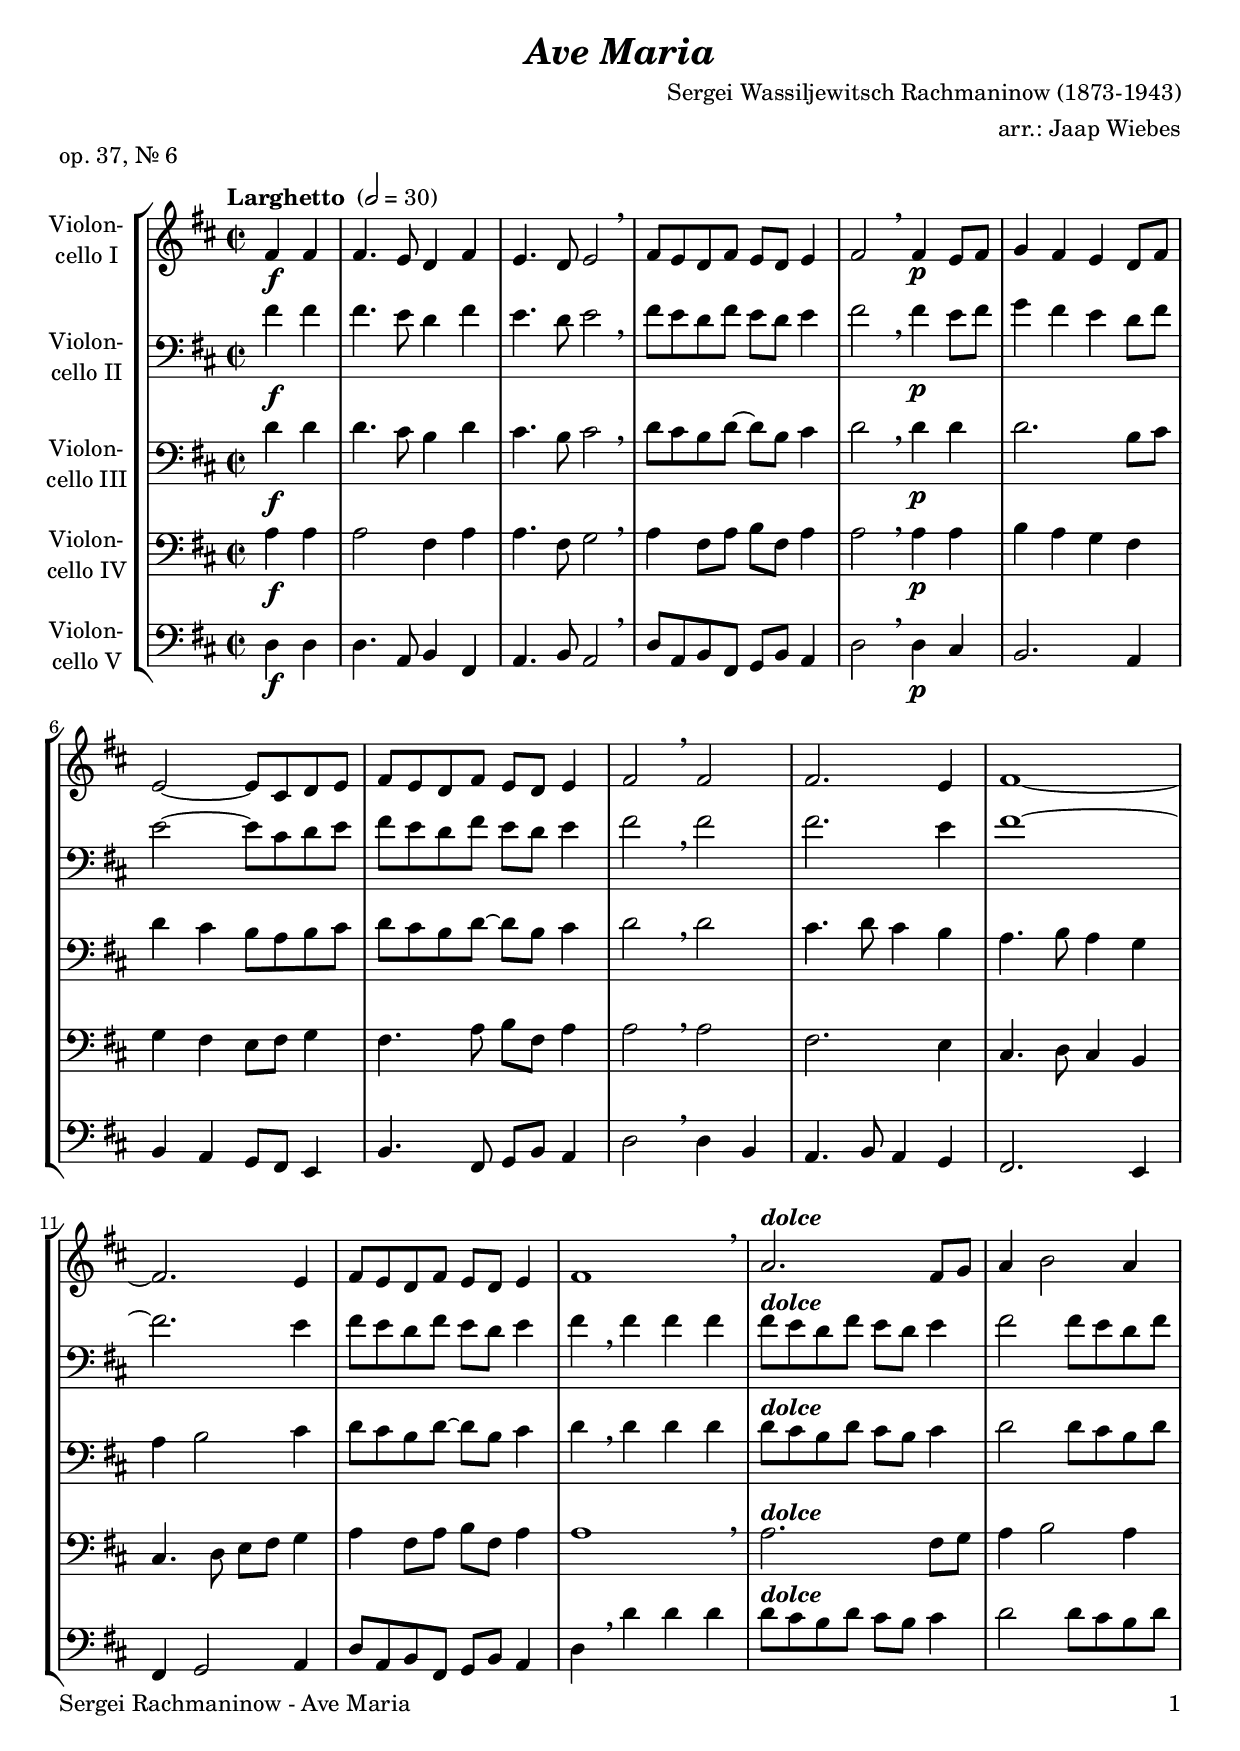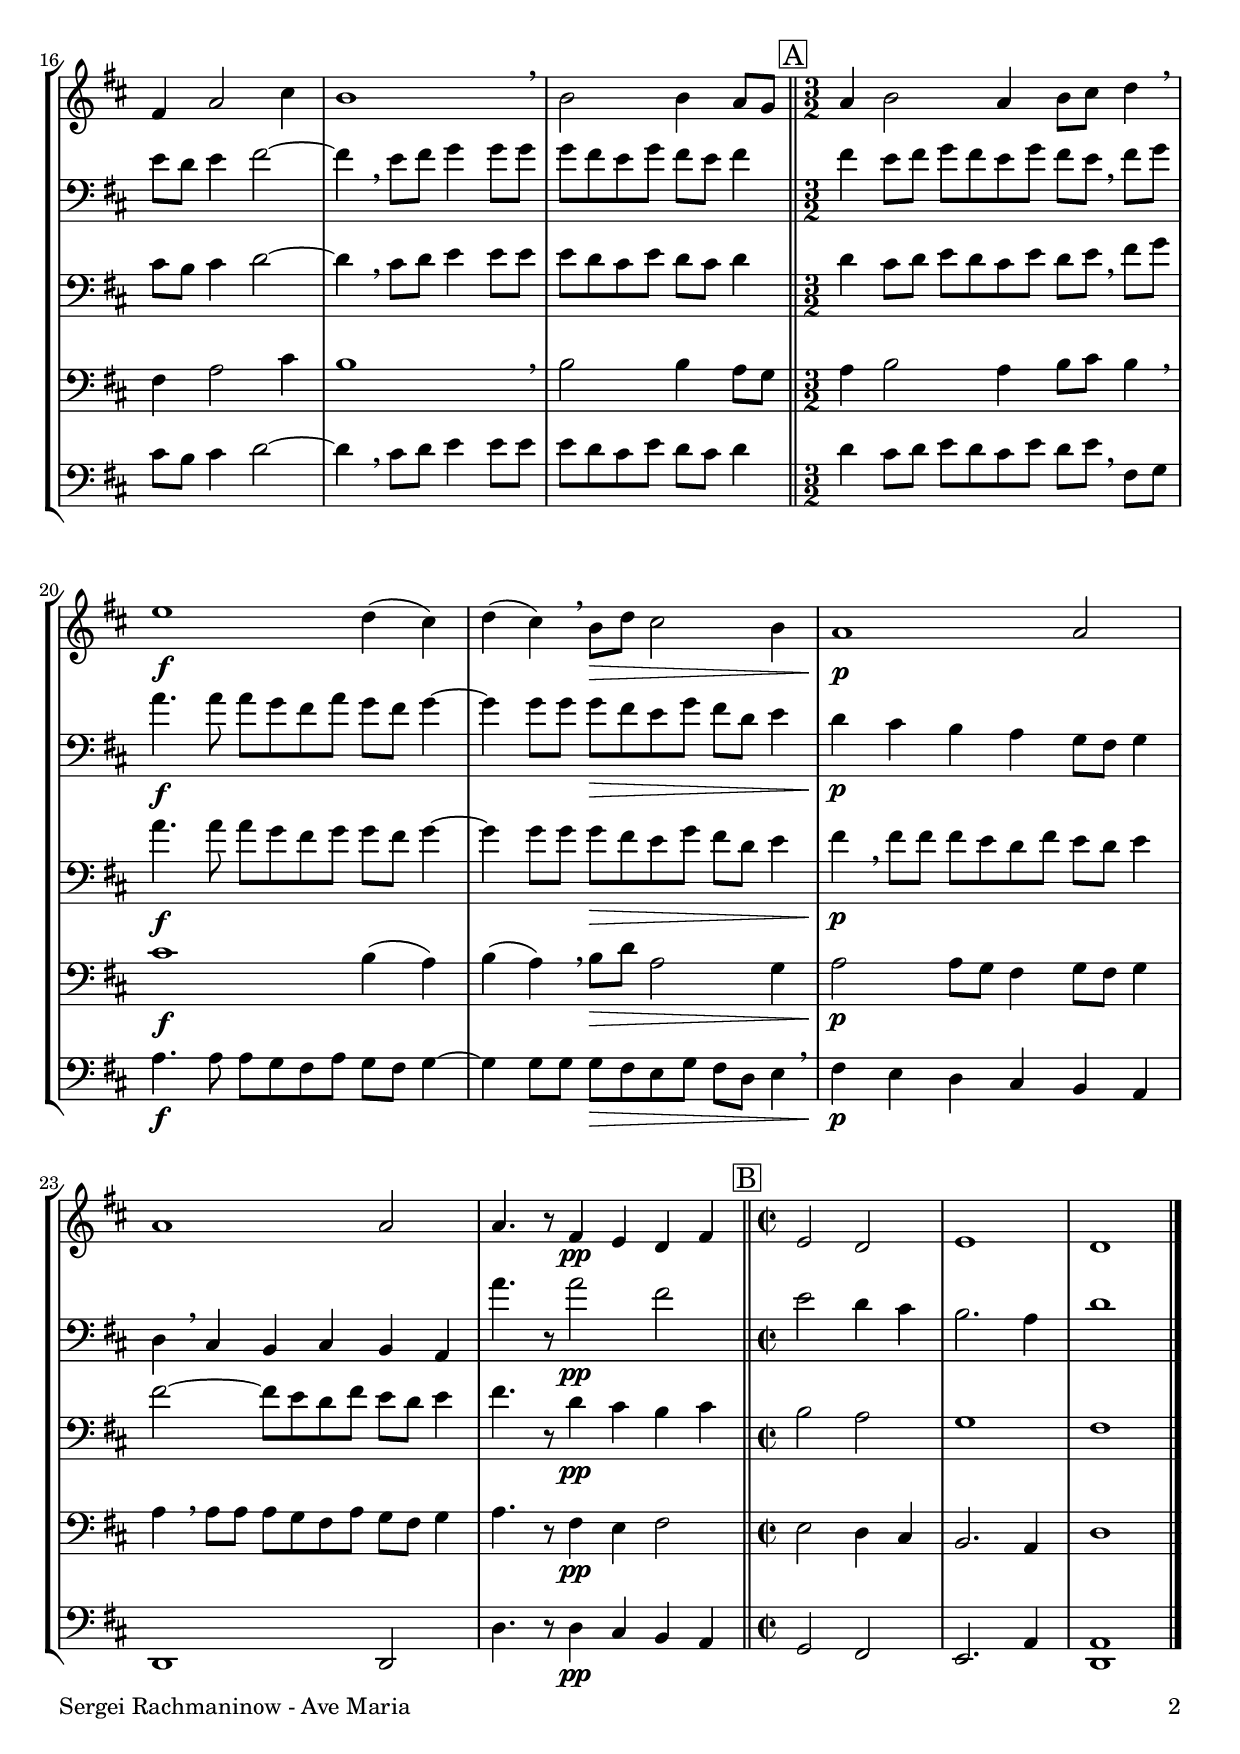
\version "2.18.2"
\include "deutsch.ly"
  
#(set-global-staff-size 20)

\header {
  title     = \markup \bold \italic "Ave Maria"
  composer  = "Sergei Wassiljewitsch Rachmaninow (1873-1943)"
  arranger  = "arr.: Jaap Wiebes"
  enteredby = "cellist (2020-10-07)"
  piece     = "op. 37, Nr. 6"
}

voiceconsts = {
  \key f \major
  \time 2/2
  \clef "bass"
%  \numericTimeSignature
  \compressFullBarRests
  % Set default beaming for all staves
%  \set Timing.beamExceptions = #'()
%  \set Timing.baseMoment     = #(ly:make-moment 1 4)
%  \set Timing.beatStructure  = #'(1 1 1)
  \tempo "Larghetto " 2=30
}

micl = "clarinet"
mifl = "flute"
miob = "oboe"
mifh = "french horn"
misx = "tenor sax"
mist = "string ensemble 1"
miba = "cello"

boxa = { \bar "||" \mark \markup \box "A" \time 3/2 }
boxb = { \bar "||" \mark \markup \box "B" \time 2/2 }
dolc = \markup \bold \italic "dolce"

va = \relative c'' {
  \voiceconsts
  \clef "treble"

  \partial 2 a4\f a
  a4. g8 f4 a
  g4. f8 g2 \breathe
  a8 g f a g f g4
  a2 \breathe a4\p g8 a
  b4 a g f8 a
  g2~ g8 e f g

  a g f a g f g4
  a2 \breathe a
  a2. g4
  a1~
  a2. g4
  a8 g f a g f g4

  a1 \breathe
  c2.^\dolc a8 b
  c4 d2 c4
  a c2 e4
  d1 \breathe

  d2 d4 c8 b \boxa
  c4 d2 c4 d8 e f4 \breathe
  g1\f f4( e)
  f( e) \breathe d8\> f e2 d4

  c1\!\p c2
  c1 c2
  c4. r8 a4\pp g f a \boxb
  g2 f
  g1
  f \bar "|."
}

vb = \relative c'' {
  \voiceconsts

  \partial 2 a4\f a
  a4. g8 f4 a
  g4. f8 g2 \breathe
  a8 g f a g f g4
  a2 \breathe a4\p g8 a
  b4 a g f8 a
  g2~ g8 e f g

  a g f a g f g4
  a2 \breathe a
  a2. g4
  a1~
  a2. g4
  a8 g f a g f g4

  a4 \breathe a a a
  a8^\dolc g f a g f g4
  a2 a8 g f a g f g4 a2~
  a4 \breathe g8 a b4 b8 b

  b a g b a g a4 \boxa
  a g8 a b a g b a g \breathe a b
  c4.\f c8 c b a c b a b4~
  b b8 b b\> a g b a f g4

  f\!\p e d c b8 a b4
  f \breathe e d e d c
  c''4. r8 c2\pp a \boxb
  g f4 e
  d2. c4
  f1 \bar "|."
}

vc = \relative c' {
  \voiceconsts

  \partial 2 f4\f f
  f4. e8 d4 f
  e4. d8 e2 \breathe
  f8 e d f~ f d e4
  f2 \breathe f4\p f
  f2. d8 e
  f4 e d8 c d e

  f e d f~ f d e4
  f2 \breathe f
  e4. f8 e4 d
  c4. d8 c4 b
  c d2 e4
  f8 e d f~ f d e4

  f \breathe f f f
  f8^\dolc e d f e d e4
  f2 f8 e d f
  e d e4 f2~
  f4 \breathe e8 f g4 g8 g

  g f e g f e f4 \boxa
  f e8 f g f e g f g \breathe a b
  c4.\f c8 c b a b b a b4~
  b b8 b b\> a g b a f g4

  a\!\p \breathe a8 a a g f a g f g4
  a2~ a8 g f a g f g4
  a4. r8 f4\pp e d e \boxb
  d2 c
  b1
  a \bar "|."
}

vd = \relative c' {
  \voiceconsts

  \partial 2 c4\f c
  c2 a4 c
  c4. a8 b2 \breathe
  c4 a8 c d a c4
  c2 \breathe c4\p c
  d c b a
  b a g8 a b4

  a4. c8 d a c4
  c2 \breathe c
  a2. g4
  e4. f8 e4 d
  e4. f8 g a b4
  c a8 c d a c4

  c1 \breathe
  c2.^\dolc a8 b
  c4 d2 c4
  a c2 e4
  d1 \breathe

  d2 d4 c8 b \boxa
  c4 d2 c4 d8 e d4 \breathe
  e1\f d4( c)
  d( c) \breathe d8\> f c2 b4

  c2\!\p c8 b a4 b8 a b4
  c \breathe c8 c c b a c b a b4
  c4. r8 a4\pp g a2 \boxb
  g f4 e
  d2. c4
  f1 \bar "|."
}

ve = \relative c {
  \voiceconsts

  \partial 2 f4\f f
  f4. c8 d4 a
  c4. d8 c2 \breathe
  f8 c d a b d c4
  f2 \breathe f4\p e
  d2. c4
  d c b8 a g4

  d'4. a8 b d c4
  f2 \breathe f4 d
  c4. d8 c4 b
  a2. g4
  a b2 c4
  f8 c d a b d c4

  f \breathe f' f f
  f8^\dolc e d f e d e4
  f2 f8 e d f
  e d e4 f2~
  f4 \breathe e8 f g4 g8 g

  g f e g f e f4 \boxa
  f e8 f g f e g f g \breathe a, b
  c4.\f c8 c b a c b a b4~
  b b8 b b\> a g b a f g4 \breathe

  a\!\p g f e d c
  f,1 f2
  f'4. r8 f4\pp e d c \boxb
  b2 a
  g2. c4
  <f, c'>1 \bar "|."
}


music = \new StaffGroup <<
      \new Staff {
	\set Staff.midiInstrument = \miba
	\set Staff.instrumentName = \markup \center-column { "Violon-" "cello I" }
	\transpose f d { \va }
      }

      \new Staff {
	\set Staff.midiInstrument = \miba
	\set Staff.instrumentName = \markup \center-column { "Violon-" "cello II" }
	\transpose f d { \vb }
      }

      \new Staff {
	\set Staff.midiInstrument = \miba
	\set Staff.instrumentName = \markup \center-column { "Violon-" "cello III" }
	\transpose f d { \vc }
      }

      \new Staff {
	\set Staff.midiInstrument = \miba
	\set Staff.instrumentName = \markup \center-column { "Violon-" "cello IV" }
	\transpose f d { \vd }
      }

      \new Staff {
	\set Staff.midiInstrument = \miba
	\set Staff.instrumentName = \markup \center-column { "Violon-" "cello V" }
	\transpose f d { \ve }
      }
>>

\book {
   \paper {
    print-page-number = ##t
    print-first-page-number = ##t
    ragged-last-bottom = ##f
    oddHeaderMarkup = \markup \null
    evenHeaderMarkup = \markup \null
    oddFooterMarkup = \markup {
      \fill-line {
        \on-the-fly #print-page-number-check-first
        "Sergei Rachmaninow - Ave Maria" \fromproperty #'page:page-number-string
      }
    }
    evenFooterMarkup = \oddFooterMarkup
  } \score {
    \music
    \layout {}
  }

  \score {
    \unfoldRepeats \music

    \midi {
      \context {
        \Score
      }
    }
  }
}